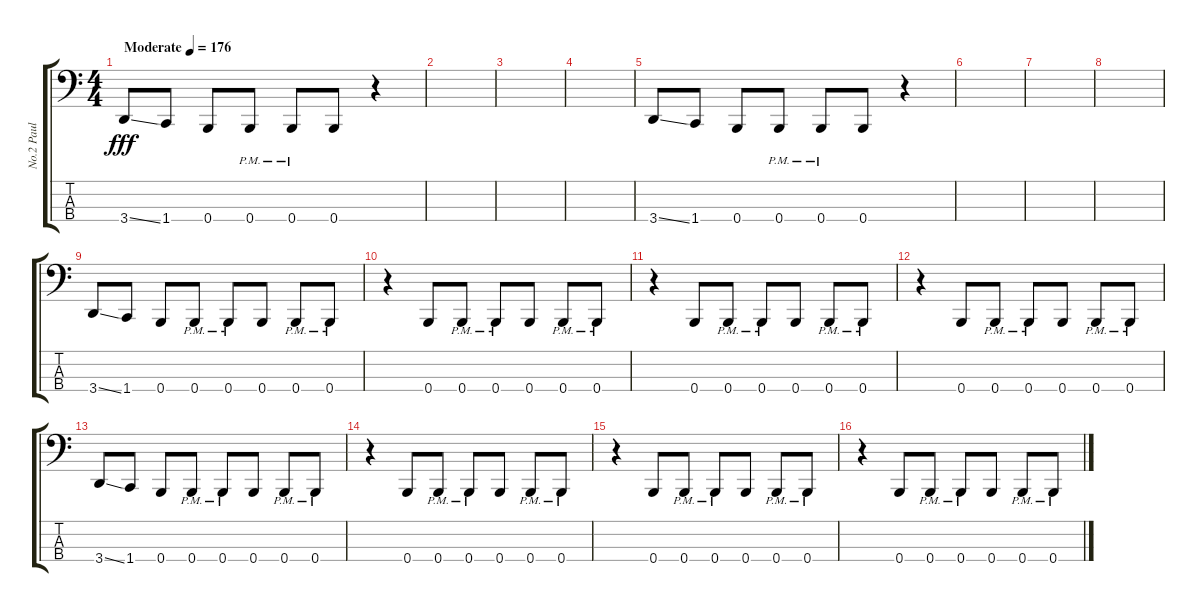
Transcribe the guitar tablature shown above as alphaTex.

\track ("No.2 Paul" "No.2 Paul") {instrument electricbasspick}
\staff {score tabs}
\tuning (E2 B1 Gb1 B0) {hide}
\ts (4 4)
\tempo (176 "Moderate")
\clef f4
\ks c
3.4{ss}.8{dy fff instrument electricbasspick} 1.4.8 0.4.8 0.4{pm}.8 0.4{pm}.8 0.4.8 r.4 |
|
|
|
3.4{ss}.8 1.4.8 0.4.8 0.4{pm}.8 0.4{pm}.8 0.4.8 r.4 |
|
|
|
3.4{ss}.8 1.4.8 0.4.8 0.4{pm}.8 0.4{pm}.8 0.4.8 0.4{pm}.8 0.4{pm}.8 |
r.4 0.4.8 0.4{pm}.8 0.4{pm}.8 0.4.8 0.4{pm}.8 0.4{pm}.8 |
r.4 0.4.8 0.4{pm}.8 0.4{pm}.8 0.4.8 0.4{pm}.8 0.4{pm}.8 |
r.4 0.4.8 0.4{pm}.8 0.4{pm}.8 0.4.8 0.4{pm}.8 0.4{pm}.8 |
3.4{ss}.8 1.4.8 0.4.8 0.4{pm}.8 0.4{pm}.8 0.4.8 0.4{pm}.8 0.4{pm}.8 |
r.4 0.4.8 0.4{pm}.8 0.4{pm}.8 0.4.8 0.4{pm}.8 0.4{pm}.8 |
r.4 0.4.8 0.4{pm}.8 0.4{pm}.8 0.4.8 0.4{pm}.8 0.4{pm}.8 |
r.4 0.4.8 0.4{pm}.8 0.4{pm}.8 0.4.8 0.4{pm}.8 0.4{pm}.8
